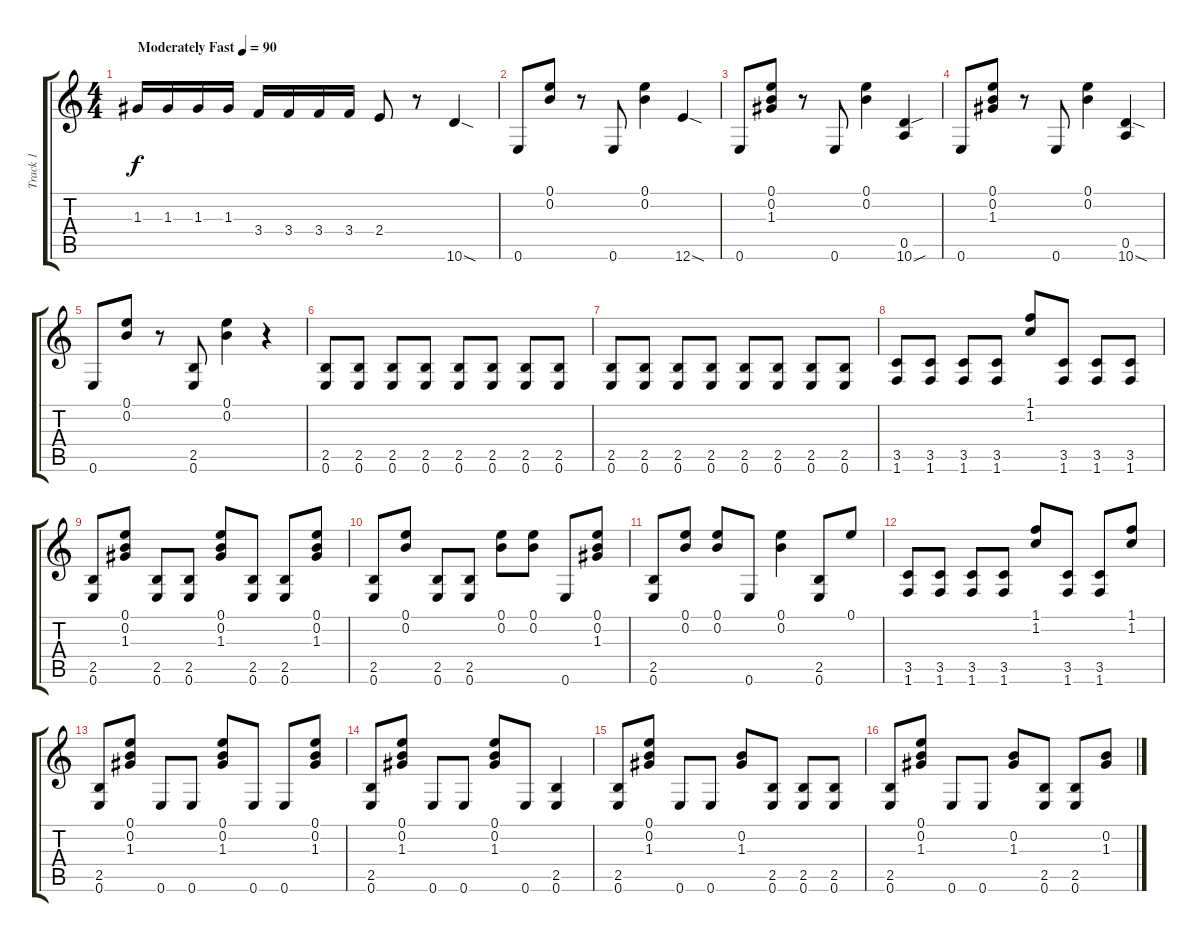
\track ("Track 1" "Track 1") {instrument acousticguitarsteel}
\staff {score tabs}
\tuning (E4 B3 G3 D3 A2 E2) {hide}
\ts (4 4)
\tempo (90 "Moderately Fast")
\clef g2
\ks c
1.3.16{dy f instrument acousticguitarsteel} 1.3.16 1.3.16 1.3.16 3.4.16 3.4.16 3.4.16 3.4.16 2.4.8 r.8 10.6{sod}.4 |
0.6.8 (0.1 0.2).8 r.8 0.6.8 (0.1 0.2).4 12.6{sod}.4 |
0.6.8 (0.1 0.2 1.3).8 r.8 0.6.8 (0.1 0.2).4 (0.5 10.6{sou}).4 |
0.6.8 (0.1 0.2 1.3).8 r.8 0.6.8 (0.1 0.2).4 (0.5 10.6{sod}).4 |
0.6.8 (0.1 0.2).8 r.8 (2.5 0.6).8 (0.1 0.2).4 r.4 |
(2.5 0.6).8 (2.5 0.6).8 (2.5 0.6).8 (2.5 0.6).8 (2.5 0.6).8 (2.5 0.6).8 (2.5 0.6).8 (2.5 0.6).8 |
(2.5 0.6).8 (2.5 0.6).8 (2.5 0.6).8 (2.5 0.6).8 (2.5 0.6).8 (2.5 0.6).8 (2.5 0.6).8 (2.5 0.6).8 |
(3.5 1.6).8 (3.5 1.6).8 (3.5 1.6).8 (3.5 1.6).8 (1.1 1.2).8 (3.5 1.6).8 (3.5 1.6).8 (3.5 1.6).8 |
(2.5 0.6).8 (0.1 0.2 1.3).8 (2.5 0.6).8 (2.5 0.6).8 (0.1 0.2 1.3).8 (2.5 0.6).8 (2.5 0.6).8 (0.1 0.2 1.3).8 |
(2.5 0.6).8 (0.1 0.2).8 (2.5 0.6).8 (2.5 0.6).8 (0.1 0.2).8 (0.1 0.2).8 0.6.8 (0.1 0.2 1.3).8 |
(2.5 0.6).8 (0.1 0.2).8 (0.1 0.2).8 0.6.8 (0.1 0.2).4 (2.5 0.6).8 0.1.8 |
(3.5 1.6).8 (3.5 1.6).8 (3.5 1.6).8 (3.5 1.6).8 (1.1 1.2).8 (3.5 1.6).8 (3.5 1.6).8 (1.1 1.2).8 |
(2.5 0.6).8 (0.1 0.2 1.3).8 0.6.8 0.6.8 (0.1 0.2 1.3).8 0.6.8 0.6.8 (0.1 0.2 1.3).8 |
(2.5 0.6).8 (0.1 0.2 1.3).8 0.6.8 0.6.8 (0.1 0.2 1.3).8 0.6.8 (2.5 0.6).4 |
(2.5 0.6).8 (0.1 0.2 1.3).8 0.6.8 0.6.8 (0.2 1.3).8 (2.5 0.6).8 (2.5 0.6).8 (2.5 0.6).8 |
(2.5 0.6).8 (0.1 0.2 1.3).8 0.6.8 0.6.8 (0.2 1.3).8 (2.5 0.6).8 (2.5 0.6).8 (0.2 1.3).8
